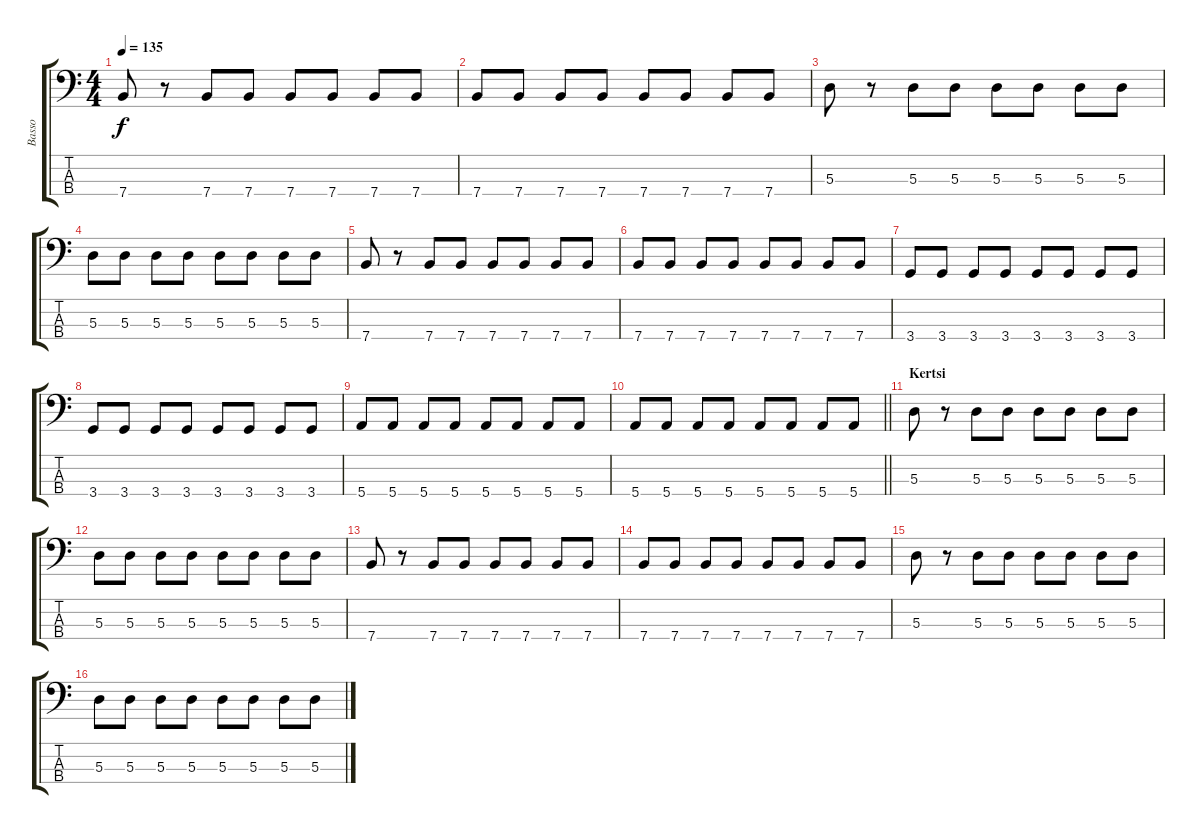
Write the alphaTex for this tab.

\track ("Basso" "Basso") {instrument electricbassfinger}
\staff {score tabs}
\tuning (G2 D2 A1 E1) {hide}
\ts (4 4)
\tempo 135
\clef f4
\ks c
7.4.8{dy f} r.8 7.4.8 7.4.8 7.4.8 7.4.8 7.4.8 7.4.8 |
7.4.8 7.4.8 7.4.8 7.4.8 7.4.8 7.4.8 7.4.8 7.4.8 |
5.3.8 r.8 5.3.8 5.3.8 5.3.8 5.3.8 5.3.8 5.3.8 |
5.3.8 5.3.8 5.3.8 5.3.8 5.3.8 5.3.8 5.3.8 5.3.8 |
7.4.8 r.8 7.4.8 7.4.8 7.4.8 7.4.8 7.4.8 7.4.8 |
7.4.8 7.4.8 7.4.8 7.4.8 7.4.8 7.4.8 7.4.8 7.4.8 |
3.4.8 3.4.8 3.4.8 3.4.8 3.4.8 3.4.8 3.4.8 3.4.8 |
3.4.8 3.4.8 3.4.8 3.4.8 3.4.8 3.4.8 3.4.8 3.4.8 |
5.4.8 5.4.8 5.4.8 5.4.8 5.4.8 5.4.8 5.4.8 5.4.8 |
\barLineRight lightlight
5.4.8 5.4.8 5.4.8 5.4.8 5.4.8 5.4.8 5.4.8 5.4.8 |
\section ("" "Kertsi")
5.3.8 r.8 5.3.8 5.3.8 5.3.8 5.3.8 5.3.8 5.3.8 |
5.3.8 5.3.8 5.3.8 5.3.8 5.3.8 5.3.8 5.3.8 5.3.8 |
7.4.8 r.8 7.4.8 7.4.8 7.4.8 7.4.8 7.4.8 7.4.8 |
7.4.8 7.4.8 7.4.8 7.4.8 7.4.8 7.4.8 7.4.8 7.4.8 |
5.3.8 r.8 5.3.8 5.3.8 5.3.8 5.3.8 5.3.8 5.3.8 |
5.3.8 5.3.8 5.3.8 5.3.8 5.3.8 5.3.8 5.3.8 5.3.8
